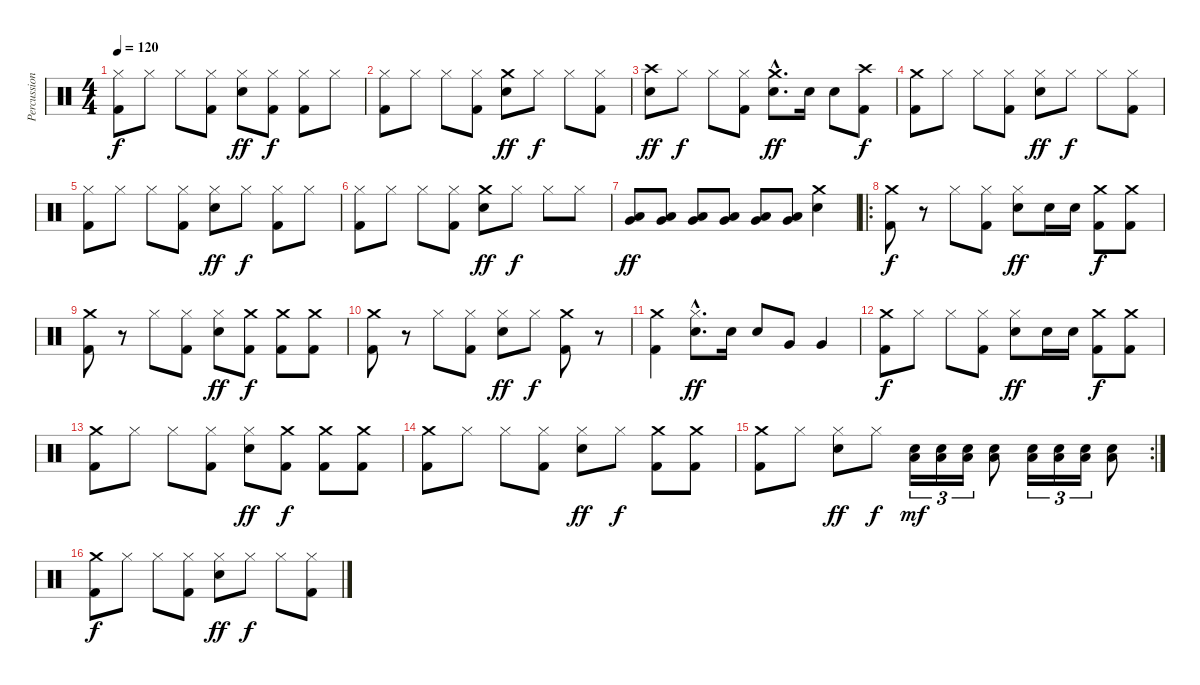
\track ("Percussion" "Percussion") {instrument percussion}
\staff {score}
\articulation defaults
\ts (4 4)
\tempo 120
\clef neutral
\ks c
("Hi-Hat (closed)" "Kick (hit) 2").8{dy f} "Hi-Hat (closed)".8 "Hi-Hat (closed)".8 ("Hi-Hat (closed)" "Kick (hit) 2").8 ("Hi-Hat (closed)" "Snare (hit) 2").8{dy ff} ("Hi-Hat (closed)" "Kick (hit) 2").8{dy f} ("Hi-Hat (closed)" "Kick (hit) 2").8 "Hi-Hat (closed)".8 |
("Hi-Hat (closed)" "Kick (hit) 2").8 "Hi-Hat (closed)".8 "Hi-Hat (closed)".8 ("Hi-Hat (closed)" "Kick (hit) 2").8 ("Crash medium (hit)" "Snare (hit) 2").8{dy ff} "Hi-Hat (closed)".8{dy f} "Hi-Hat (closed)".8 ("Hi-Hat (closed)" "Kick (hit) 2").8 |
("Crash high (hit)" "Snare (hit) 2").8{dy ff} "Hi-Hat (closed)".8{dy f} "Hi-Hat (closed)".8 ("Hi-Hat (closed)" "Kick (hit) 2").8 ("Crash medium (hit)"{hac} "Snare (hit) 2"{hac}).8{d dy ff} "Snare (hit) 2".16 "Snare (hit) 2".8 ("Crash high (hit)" "Kick (hit) 2").8{dy f} |
("Crash medium (hit)" "Kick (hit) 2").8 "Hi-Hat (closed)".8 "Hi-Hat (closed)".8 ("Hi-Hat (closed)" "Kick (hit) 2").8 ("Hi-Hat (closed)" "Snare (hit) 2").8{dy ff} "Hi-Hat (closed)".8{dy f} "Hi-Hat (closed)".8 ("Hi-Hat (closed)" "Kick (hit) 2").8 |
("Hi-Hat (closed)" "Kick (hit) 2").8 "Hi-Hat (closed)".8 "Hi-Hat (closed)".8 ("Hi-Hat (closed)" "Kick (hit) 2").8 ("Hi-Hat (closed)" "Snare (hit) 2").8{dy ff} "Hi-Hat (closed)".8{dy f} ("Hi-Hat (closed)" "Kick (hit) 2").8 "Hi-Hat (closed)".8 |
("Hi-Hat (closed)" "Kick (hit) 2").8 "Hi-Hat (closed)".8 "Hi-Hat (closed)".8 ("Hi-Hat (closed)" "Kick (hit) 2").8 ("Crash medium (hit)" "Snare (hit) 2").8{dy ff} "Hi-Hat (closed)".8{dy f} "Hi-Hat (closed)".8 "Hi-Hat (closed)".8 |
("Low Tom (hit)" "Very Low Tom (hit)").8{dy ff} ("Low Tom (hit)" "Very Low Tom (hit)").8 ("Low Tom (hit)" "Very Low Tom (hit)").8 ("Low Tom (hit)" "Very Low Tom (hit)").8 ("Low Tom (hit)" "Very Low Tom (hit)").8 ("Low Tom (hit)" "Very Low Tom (hit)").8 ("Crash medium (hit)" "Snare (hit) 2").4 |
\ro
("Crash medium (hit)" "Kick (hit) 2").8{dy f} r.8 "Hi-Hat (closed)".8 ("Hi-Hat (closed)" "Kick (hit) 2").8 ("Hi-Hat (closed)" "Snare (hit) 2").8{dy ff} "Snare (hit) 2".16 "Snare (hit) 2".16 ("Crash medium (hit)" "Kick (hit) 2").8{dy f} ("Crash medium (hit)" "Kick (hit) 2").8 |
("Crash medium (hit)" "Kick (hit) 2").8 r.8 "Hi-Hat (closed)".8 ("Hi-Hat (closed)" "Kick (hit) 2").8 ("Hi-Hat (closed)" "Snare (hit) 2").8{dy ff} ("Crash medium (hit)" "Kick (hit) 2").8{dy f} ("Crash medium (hit)" "Kick (hit) 2").8 ("Crash medium (hit)" "Kick (hit) 2").8 |
("Crash medium (hit)" "Kick (hit) 2").8 r.8 "Hi-Hat (closed)".8 ("Hi-Hat (closed)" "Kick (hit) 2").8 ("Hi-Hat (closed)" "Snare (hit) 2").8{dy ff} "Hi-Hat (closed)".8{dy f} ("Crash medium (hit)" "Kick (hit) 2").8 r.8 |
("Crash medium (hit)" "Kick (hit) 2").4 ("Hi-Hat (closed)"{hac} "Snare (hit) 2"{hac}).8{d dy ff} "Snare (hit) 2".16 "Snare (hit) 2".8 "Very Low Tom (hit)".8 "Very Low Tom (hit)".4 |
("Crash medium (hit)" "Kick (hit) 2").8{dy f} "Hi-Hat (closed)".8 "Hi-Hat (closed)".8 ("Hi-Hat (closed)" "Kick (hit) 2").8 ("Hi-Hat (closed)" "Snare (hit) 2").8{dy ff} "Snare (hit) 2".16 "Snare (hit) 2".16 ("Crash medium (hit)" "Kick (hit) 2").8{dy f} ("Crash medium (hit)" "Kick (hit) 2").8 |
("Crash medium (hit)" "Kick (hit) 2").8 "Hi-Hat (closed)".8 "Hi-Hat (closed)".8 ("Hi-Hat (closed)" "Kick (hit) 2").8 ("Hi-Hat (closed)" "Snare (hit) 2").8{dy ff} ("Crash medium (hit)" "Kick (hit) 2").8{dy f} ("Crash medium (hit)" "Kick (hit) 2").8 ("Crash medium (hit)" "Kick (hit) 2").8 |
("Crash medium (hit)" "Kick (hit) 2").8 "Hi-Hat (closed)".8 "Hi-Hat (closed)".8 ("Hi-Hat (closed)" "Kick (hit) 2").8 ("Hi-Hat (closed)" "Snare (hit) 2").8{dy ff} "Hi-Hat (closed)".8{dy f} ("Crash medium (hit)" "Kick (hit) 2").8 ("Crash medium (hit)" "Kick (hit) 2").8 |
\rc 2
("Crash medium (hit)" "Kick (hit) 2").8 "Hi-Hat (closed)".8 ("Hi-Hat (closed)" "Snare (hit) 2").8{dy ff} "Hi-Hat (closed)".8{dy f} ("Snare (hit) 2" "Low Floor Tom (hit)").16{tu (3 2) dy mf} ("Snare (hit) 2" "Low Floor Tom (hit)").16{tu (3 2)} ("Snare (hit) 2" "Low Floor Tom (hit)").16{tu (3 2)} ("Snare (hit) 2" "Low Floor Tom (hit)").8 ("Snare (hit) 2" "Low Floor Tom (hit)").16{tu (3 2)} ("Snare (hit) 2" "Low Floor Tom (hit)").16{tu (3 2)} ("Snare (hit) 2" "Low Floor Tom (hit)").16{tu (3 2)} ("Snare (hit) 2" "Low Floor Tom (hit)").8 |
("Crash medium (hit)" "Kick (hit) 2").8{dy f} "Hi-Hat (closed)".8 "Hi-Hat (closed)".8 ("Hi-Hat (closed)" "Kick (hit) 2").8 ("Hi-Hat (closed)" "Snare (hit) 2").8{dy ff} "Hi-Hat (closed)".8{dy f} "Hi-Hat (closed)".8 ("Hi-Hat (closed)" "Kick (hit) 2").8
